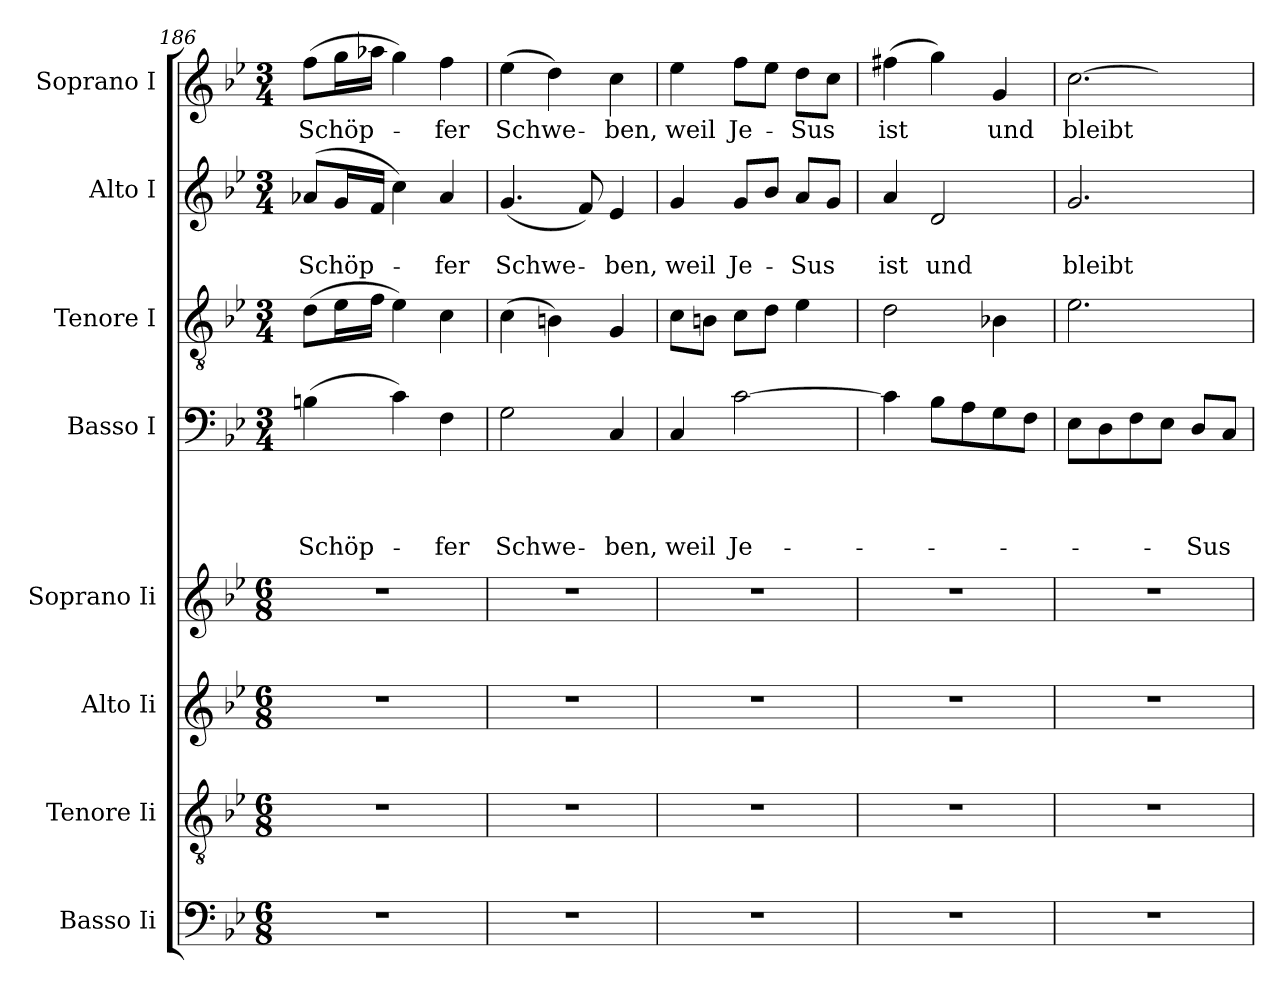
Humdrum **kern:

**kern	**kern	**kern	**kern	**kern	**text	**text	**text	**text	**kern	**kern	**text	**text	**kern	**text
*part8	*part7	*part6	*part5	*part4	*part4	*part4	*part4	*part4	*part3	*part2	*part2	*part2	*part1	*part1
*staff8	*staff7	*staff6	*staff5	*staff4	*staff4	*staff4	*staff4	*staff4	*staff3	*staff2	*staff2	*staff2	*staff1	*staff1
*I"Basso Ii	*I"Tenore Ii	*I"Alto Ii	*I"Soprano Ii	*I"Basso I	*	*	*	*	*I"Tenore I	*I"Alto I	*	*	*I"Soprano I	*
*clefF4	*clefGv2	*clefG2	*clefG2	*clefF4	*	*	*	*	*clefGv2	*clefG2	*	*	*clefG2	*
*k[b-e-]	*k[b-e-]	*k[b-e-]	*k[b-e-]	*k[b-e-]	*	*	*	*	*k[b-e-]	*k[b-e-]	*	*	*k[b-e-]	*
*B-:	*B-:	*B-:	*B-:	*B-:	*	*	*	*	*B-:	*B-:	*	*	*B-:	*
*M6/8	*M6/8	*M6/8	*M6/8	*M3/4	*	*	*	*	*M3/4	*M3/4	*	*	*M3/4	*
=186	=186	=186	=186	=186	=186	=186	=186	=186	=186	=186	=186	=186	=186	=186
!	!	!	!	!	!	!	!	!LO:LY:b	!	!	!	!LO:LY:b	!	!LO:LY:b
2.r	2.r	2.r	2.r	(>4Bn\	.	.	.	Schöp-	(>8d\L	(>8a-X/L	.	Schöp-	(>8ff\L	Schöp-
.	.	.	.	.	.	.	.	.	16e-\L	16g/L	.	.	16gg\L	.
.	.	.	.	.	.	.	.	.	16f\JJ	16f/JJ	.	.	16aa-X\JJ	.
.	.	.	.	4c\)	.	.	.	.	4e-\)	4cc\)	.	.	4gg\)	.
!	!	!	!	!	!	!	!	!LO:LY:b	!	!	!	!LO:LY:b	!	!LO:LY:b
.	.	.	.	4F\	.	.	.	-fer	4c\	4a-/	.	-fer	4ff\	-fer
=187	=187	=187	=187	=187	=187	=187	=187	=187	=187	=187	=187	=187	=187	=187
!	!	!	!	!	!	!	!	!LO:LY:b	!	!	!	!LO:LY:b	!	!LO:LY:b
2.r	2.r	2.r	2.r	2G\	.	.	.	Schwe-	(>4c\	(<4.g/	.	Schwe-	(>4ee-\	Schwe-
.	.	.	.	.	.	.	.	.	4Bn\)	.	.	.	4dd\)	.
.	.	.	.	.	.	.	.	.	.	8f/)	.	.	.	.
!	!	!	!	!	!	!	!	!LO:LY:b	!	!	!	!LO:LY:b	!	!LO:LY:b
.	.	.	.	4C/	.	.	.	-ben,	4G/	4e-/	.	-ben,	4cc\	-ben,
=188	=188	=188	=188	=188	=188	=188	=188	=188	=188	=188	=188	=188	=188	=188
!	!	!	!	!	!	!	!	!LO:LY:b	!	!	!	!LO:LY:b	!	!LO:LY:b
2.r	2.r	2.r	2.r	4C/	.	.	.	weil	8c\L	4g/	.	weil	4ee-\	weil
.	.	.	.	.	.	.	.	.	8Bn\J	.	.	.	.	.
!	!	!	!	!	!	!	!	!LO:LY:b	!	!	!	!LO:LY:b	!	!LO:LY:b
.	.	.	.	[>2c\	.	.	.	Je-	8c\L	8g/L	.	Je-	8ff\L	Je-
.	.	.	.	.	.	.	.	.	8d\J	8b-/J	.	.	8ee-\J	.
!	!	!	!	!	!	!	!	!	!	!	!	!LO:LY:b	!	!LO:LY:b
.	.	.	.	.	.	.	.	.	4e-\	8a/L	.	-Sus	8dd\L	-Sus
.	.	.	.	.	.	.	.	.	.	8g/J	.	.	8cc\J	.
=189	=189	=189	=189	=189	=189	=189	=189	=189	=189	=189	=189	=189	=189	=189
!	!	!	!	!	!	!	!	!	!	!	!	!LO:LY:b	!	!LO:LY:b
2.r	2.r	2.r	2.r	4c\]	.	.	.	.	2d\	4a/	.	ist	(>4ff#X\	ist
!	!	!	!	!	!	!	!	!	!	!	!	!LO:LY:b	!	!
.	.	.	.	8B-\L	.	.	.	.	.	2d/	.	und	4gg\)	.
.	.	.	.	8A\	.	.	.	.	.	.	.	.	.	.
!	!	!	!	!	!	!	!	!	!	!	!	!	!	!LO:LY:b
.	.	.	.	8G\	.	.	.	.	4B-X\	.	.	.	4g/	und
.	.	.	.	8F\J	.	.	.	.	.	.	.	.	.	.
!!LO:LB:g=z
=190	=190	=190	=190	=190	=190	=190	=190	=190	=190	=190	=190	=190	=190	=190
!	!	!	!	!	!	!	!	!	!	!	!	!LO:LY:b	!	!LO:LY:b
2.r	2.r	2.r	2.r	8E-\L	.	.	.	.	2.e-\	2.g/	.	bleibt	[>2.cc\	bleibt
.	.	.	.	8D\	.	.	.	.	.	.	.	.	.	.
.	.	.	.	8F\	.	.	.	.	.	.	.	.	.	.
.	.	.	.	8E-\J	.	.	.	.	.	.	.	.	.	.
!	!	!	!	!	!	!	!	!LO:LY:b	!	!	!	!	!	!
.	.	.	.	8D/L	.	.	.	-Sus	.	.	.	.	.	.
.	.	.	.	8C/J	.	.	.	.	.	.	.	.	.	.
=	=	=	=	=	=	=	=	=	=	=	=	=	=	=
*-	*-	*-	*-	*-	*-	*-	*-	*-	*-	*-	*-	*-	*-	*-
